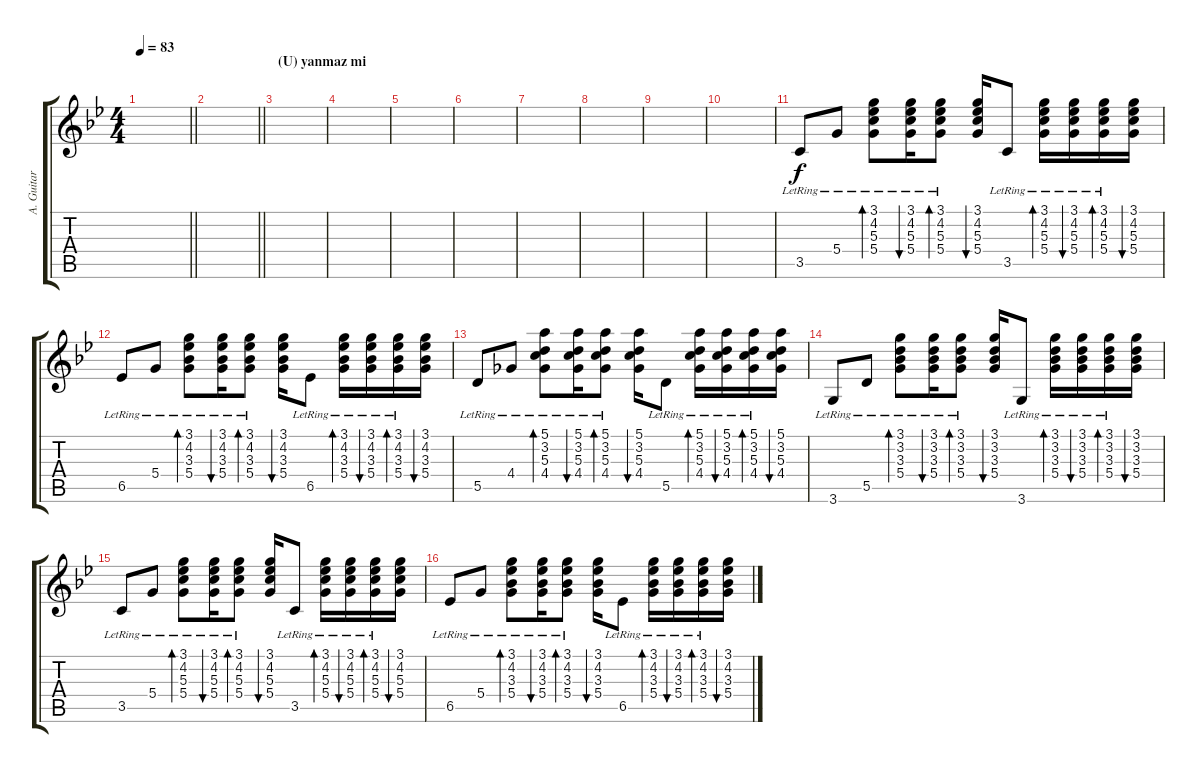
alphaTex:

\track ("A. Guitar" "A. Guitar") {instrument acousticguitarsteel}
\staff {score tabs}
\tuning (E4 B3 G3 D3 A2 E2) {hide}
\ts (4 4)
\tempo 83
\clef g2
\barLineRight lightlight
\ks gminor
|
\section ("" "")
\barLineRight lightlight
|
\section ("" "(U) yanmaz mi")
|
|
|
|
|
|
|
|
3.5{lr}.8 5.4{lr}.8 (3.1{lr} 4.2{lr} 5.3{lr} 5.4{lr}).8{bd 30} (3.1{lr} 4.2{lr} 5.3{lr} 5.4{lr}).16{bu 30} (3.1{lr} 4.2{lr} 5.3{lr} 5.4{lr}).8{bd 30} (3.1 4.2 5.3 5.4).16{bu 30} 3.5{lr}.8 (3.1{lr} 4.2{lr} 5.3{lr} 5.4{lr}).16{bd 30} (3.1{lr} 4.2{lr} 5.3{lr} 5.4{lr}).16{bu 30} (3.1{lr} 4.2{lr} 5.3{lr} 5.4{lr}).16{bd 30} (3.1 4.2 5.3 5.4).16{bu 30} |
6.5{lr}.8 5.4{lr}.8 (3.1{lr} 4.2{lr} 3.3{lr} 5.4{lr}).8{bd 30} (3.1{lr} 4.2{lr} 3.3{lr} 5.4{lr}).16{bu 30} (3.1{lr} 4.2{lr} 3.3{lr} 5.4{lr}).8{bd 30} (3.1 4.2 3.3 5.4).16{bu 30} 6.5{lr}.8 (3.1{lr} 4.2{lr} 3.3{lr} 5.4{lr}).16{bd 30} (3.1{lr} 4.2{lr} 3.3{lr} 5.4{lr}).16{bu 30} (3.1{lr} 4.2{lr} 3.3{lr} 5.4{lr}).16{bd 30} (3.1 4.2 3.3 5.4).16{bu 30} |
5.5{lr}.8 4.4{lr}.8 (5.1{lr} 3.2{lr} 5.3{lr} 4.4{lr}).8{bd 30} (5.1{lr} 3.2{lr} 5.3{lr} 4.4{lr}).16{bu 30} (5.1{lr} 3.2{lr} 5.3{lr} 4.4{lr}).8{bd 30} (5.1 3.2 5.3 4.4).16{bu 30} 5.5{lr}.8 (5.1{lr} 3.2{lr} 5.3{lr} 4.4{lr}).16{bd 30} (5.1{lr} 3.2{lr} 5.3{lr} 4.4{lr}).16{bu 30} (5.1{lr} 3.2{lr} 5.3{lr} 4.4{lr}).16{bd 30} (5.1 3.2 5.3 4.4).16{bu 30} |
3.6{lr}.8 5.5{lr}.8 (3.1{lr} 3.2{lr} 3.3{lr} 5.4{lr}).8{bd 30} (3.1{lr} 3.2{lr} 3.3{lr} 5.4{lr}).16{bu 30} (3.1{lr} 3.2{lr} 3.3{lr} 5.4{lr}).8{bd 30} (3.1 3.2 3.3 5.4).16{bu 30} 3.6{lr}.8 (3.1{lr} 3.2{lr} 3.3{lr} 5.4{lr}).16{bd 30} (3.1{lr} 3.2{lr} 3.3{lr} 5.4{lr}).16{bu 30} (3.1{lr} 3.2{lr} 3.3{lr} 5.4{lr}).16{bd 30} (3.1 3.2 3.3 5.4).16{bu 30} |
3.5{lr}.8 5.4{lr}.8 (3.1{lr} 4.2{lr} 5.3{lr} 5.4{lr}).8{bd 30} (3.1{lr} 4.2{lr} 5.3{lr} 5.4{lr}).16{bu 30} (3.1{lr} 4.2{lr} 5.3{lr} 5.4{lr}).8{bd 30} (3.1 4.2 5.3 5.4).16{bu 30} 3.5{lr}.8 (3.1{lr} 4.2{lr} 5.3{lr} 5.4{lr}).16{bd 30} (3.1{lr} 4.2{lr} 5.3{lr} 5.4{lr}).16{bu 30} (3.1{lr} 4.2{lr} 5.3{lr} 5.4{lr}).16{bd 30} (3.1 4.2 5.3 5.4).16{bu 30} |
6.5{lr}.8 5.4{lr}.8 (3.1{lr} 4.2{lr} 3.3{lr} 5.4{lr}).8{bd 30} (3.1{lr} 4.2{lr} 3.3{lr} 5.4{lr}).16{bu 30} (3.1{lr} 4.2{lr} 3.3{lr} 5.4{lr}).8{bd 30} (3.1 4.2 3.3 5.4).16{bu 30} 6.5{lr}.8 (3.1{lr} 4.2{lr} 3.3{lr} 5.4{lr}).16{bd 30} (3.1{lr} 4.2{lr} 3.3{lr} 5.4{lr}).16{bu 30} (3.1{lr} 4.2{lr} 3.3{lr} 5.4{lr}).16{bd 30} (3.1 4.2 3.3 5.4).16{bu 30}
